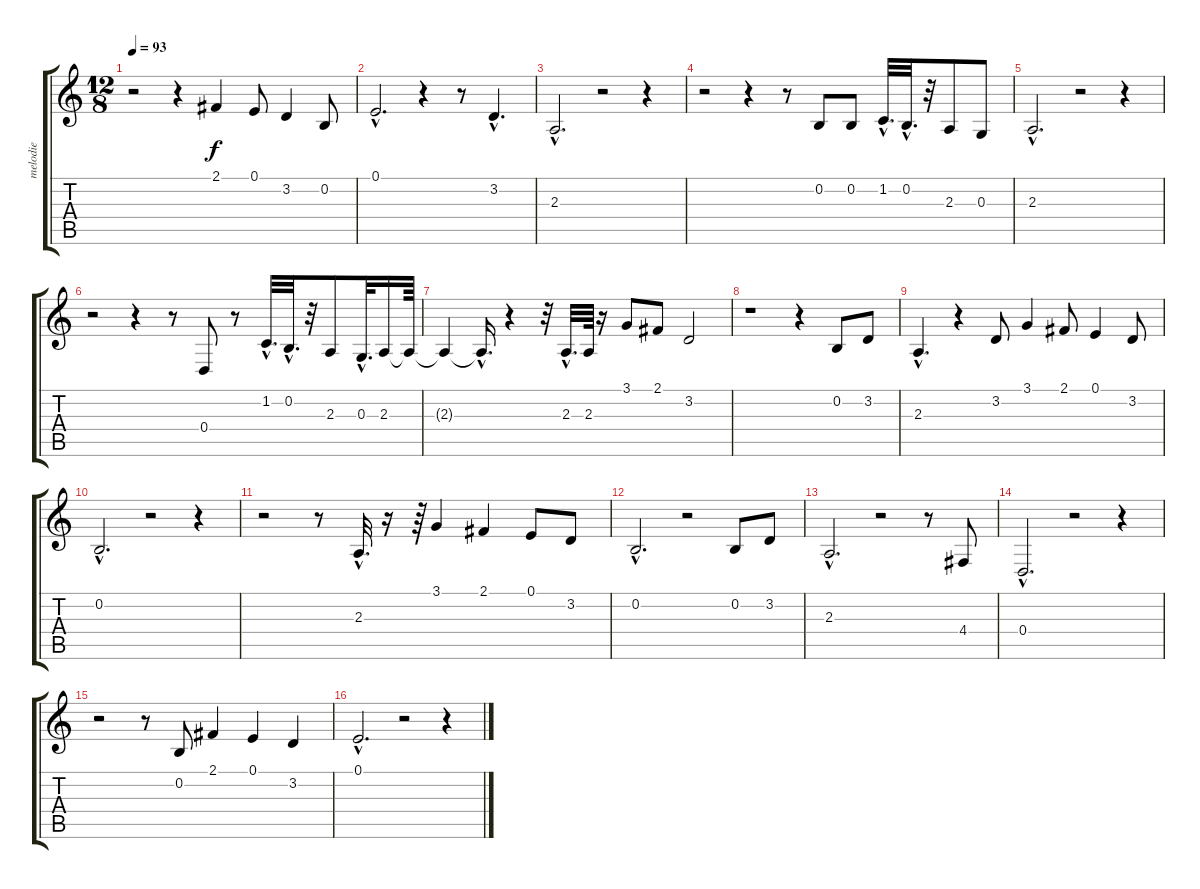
\track ("melodie" "melodie") {instrument lead1square}
\staff {score tabs}
\tuning (E4 B3 G3 D3 A2 E2) {hide}
\ts (12 8)
\tempo 93
\clef g2
\ks c
r.2{dy f} r.4 2.1.4 0.1.8 3.2.4 0.2.8 |
0.1{hac}.2{d} r.4 r.8 3.2{hac}.4{d} |
2.3{hac}.2{d} r.2 r.4 |
r.2 r.4 r.8 0.2.8 0.2.8 1.2{hac}.32{d} 0.2{hac}.32{d} r.32 2.3.8 0.3.8 |
2.3{hac}.2{d} r.2 r.4 |
r.2 r.4 r.8 0.4.8 r.8 1.2{hac}.32{d} 0.2{hac}.32{d} r.32 2.3.8 0.3{hac}.32{d} 2.3.16 2.3{t}.64 |
2.3{t}.4 2.3{hac t}.16{d} r.4 r.32 2.3{hac}.32{d} 2.3.64 r.16 3.1.8 2.1.8 3.2.2 |
r.1 r.4 0.2.8 3.2.8 |
2.3{hac}.4{d} r.4 3.2.8 3.1.4 2.1.8 0.1.4 3.2.8 |
0.2{hac}.2{d} r.2 r.4 |
r.2 r.8 2.3{hac}.32{d} r.16 r.64 3.1.4 2.1.4 0.1.8 3.2.8 |
0.2{hac}.2{d} r.2 0.2.8 3.2.8 |
2.3{hac}.2{d} r.2 r.8 4.4.8 |
0.4{hac}.2{d} r.2 r.4 |
r.2 r.8 0.2.8 2.1.4 0.1.4 3.2.4 |
0.1{hac}.2{d} r.2 r.4
